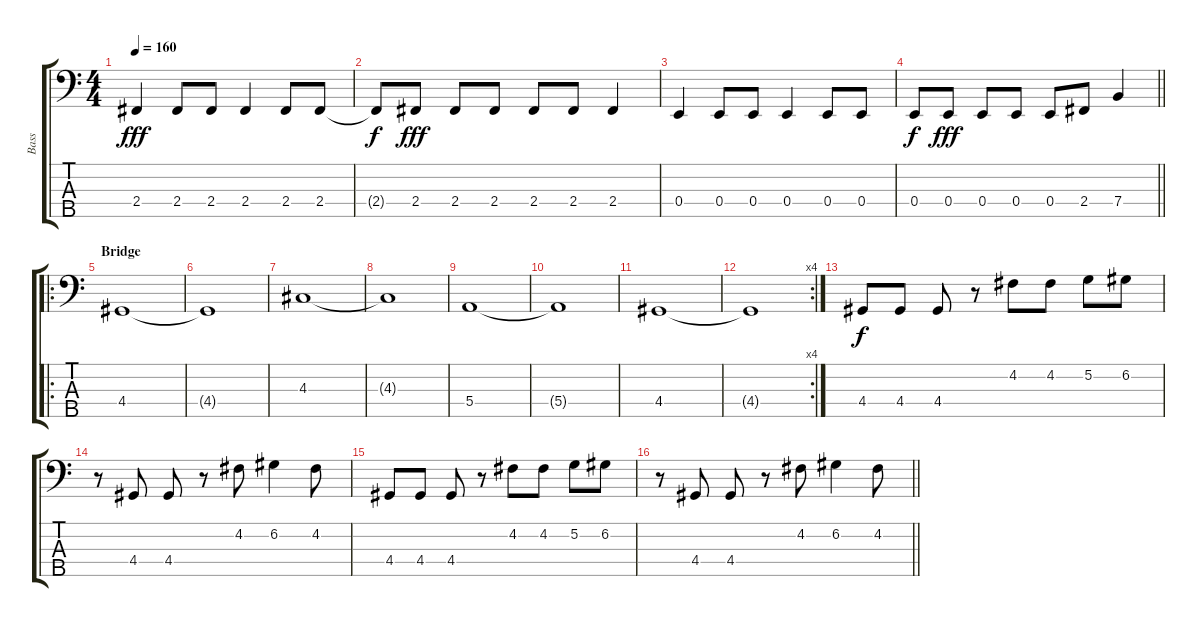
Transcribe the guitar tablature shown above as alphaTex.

\track ("Bass" "Bass") {instrument electricbassfinger}
\staff {score tabs}
\tuning (G2 D2 A1 E1 B0) {hide}
\ts (4 4)
\tempo 160
\clef f4
\ks c
2.4.4{dy fff} 2.4.8 2.4.8 2.4.4 2.4.8 2.4.8 |
2.4{t}.8{dy f} 2.4.8{dy fff} 2.4.8 2.4.8 2.4.8 2.4.8 2.4.4 |
0.4.4 0.4.8 0.4.8 0.4.4 0.4.8 0.4.8 |
\barLineRight lightlight
0.4.8{dy f} 0.4.8{dy fff} 0.4.8 0.4.8 0.4.8 2.4.8 7.4.4 |
\ro
\section ("" "Bridge")
4.4.1 |
4.4{t}.1 |
4.3.1 |
4.3{t}.1 |
5.4.1 |
5.4{t}.1 |
4.4.1 |
\rc 4
4.4{t}.1 |
4.4.8{dy f} 4.4.8 4.4.8 r.8 4.2.8 4.2.8 5.2.8 6.2.8 |
r.8 4.4.8 4.4.8 r.8 4.2.8 6.2.4 4.2.8 |
4.4.8 4.4.8 4.4.8 r.8 4.2.8 4.2.8 5.2.8 6.2.8 |
\barLineRight lightlight
r.8 4.4.8 4.4.8 r.8 4.2.8 6.2.4 4.2.8
